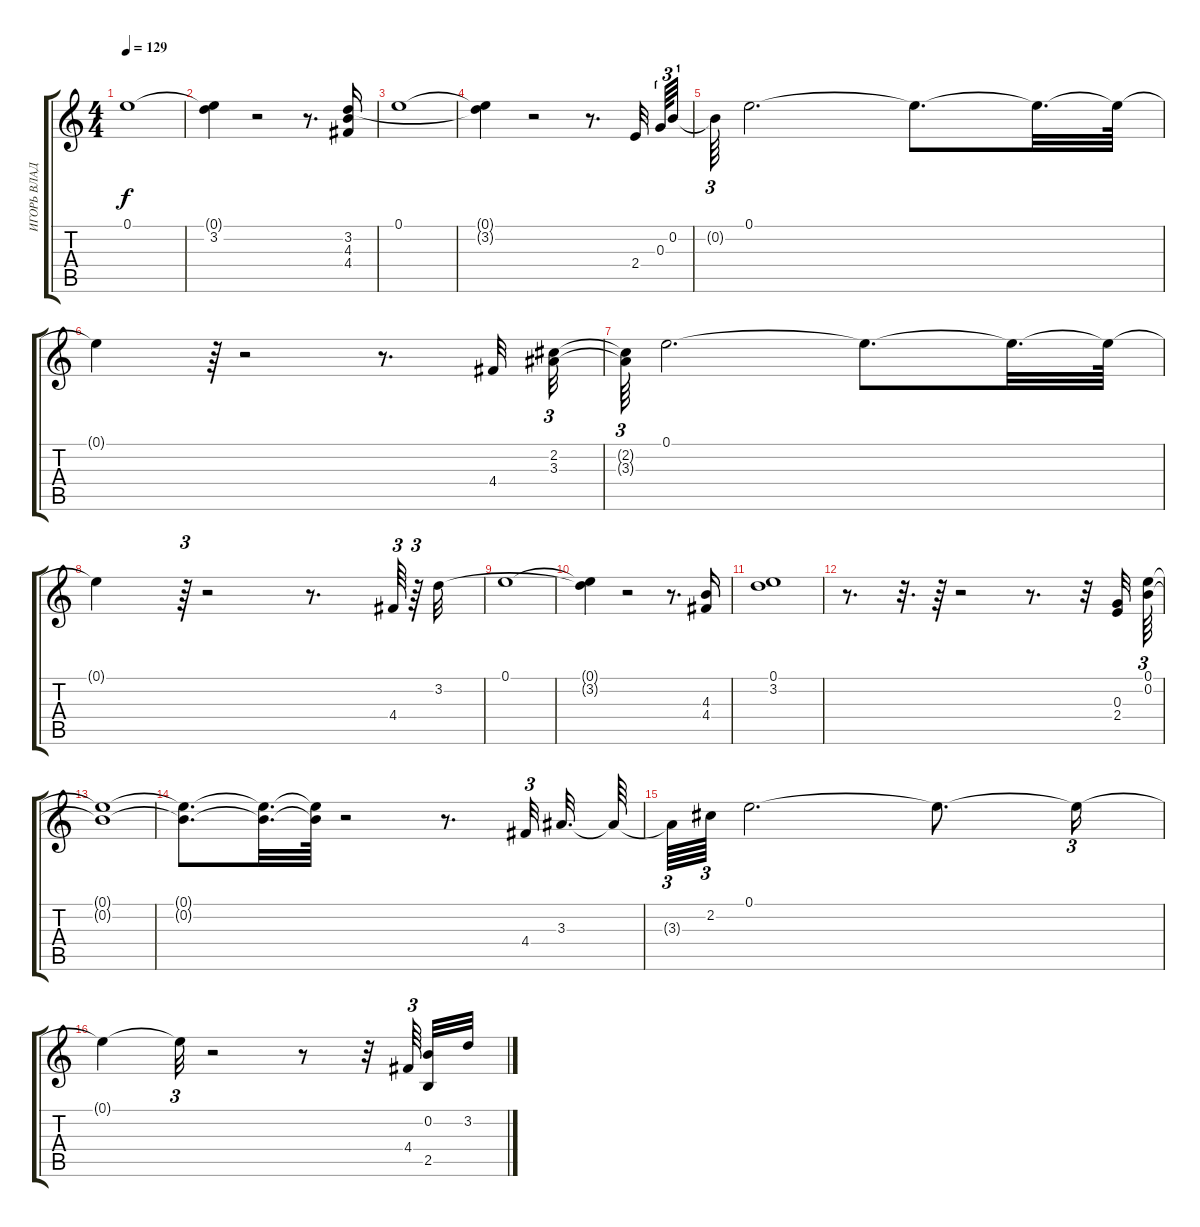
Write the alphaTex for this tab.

\track ("ИГОРЬ ВЛАДИМИРОВИЧ(БАКАЛАВР ЭКОНОМИКИ)" "ИГОРЬ ВЛАД") {instrument electricguitarjazz}
\staff {score tabs}
\tuning (E4 B3 G3 D3 A2 E2) {hide}
\ts (4 4)
\tempo 129
\clef g2
\ks c
0.1.1{dy f} |
(0.1{t} 3.2{t}).4 r.2 r.8{d} (3.2 4.3 4.4).16 |
0.1.1 |
(0.1{t} 3.2{t}).4 r.2 r.8{d} 2.4.32{beam splitsecondary} 0.3.64{tu (3 2)} 0.2.32{tu (3 2)} |
0.2{t}.64{tu (3 2)} 0.1.2{d} 0.1{t}.8{d} 0.1{t}.32{d} 0.1{t}.64 |
0.1{t}.4 r.64{tu (3 2)} r.2 r.8{d} 4.4.32 (2.2 3.3).32{tu (3 2)} |
(2.2{t} 3.3{t}).64{tu (3 2)} 0.1.2{d} 0.1{t}.8{d} 0.1{t}.32{d} 0.1{t}.64 |
0.1{t}.4 r.64{tu (3 2)} r.2 r.8{d} 4.4.64{tu (3 2)} r.64{tu (3 2)} 3.2.32 |
0.1.1 |
(0.1{t} 3.2{t}).4 r.2 r.8{d} (4.3 4.4).16 |
(0.1 3.2).1 |
r.8{d} r.32{d} r.64 r.2 r.8{d} r.32 (0.3 2.4).32 (0.1 0.2).64{tu (3 2)} |
(0.1{t} 0.2{t}).1 |
(0.1{t} 0.2{t}).8{d} (0.1{t} 0.2{t}).32{d} (0.1{t} 0.2{t}).64 r.2 r.8{d} 4.4.32{tu (3 2)} 3.3.32{d} 3.3{t}.64 |
3.3{t}.64{tu (3 2)} 2.2.64{tu (3 2)} 0.1.2{d} 0.1{t}.8{d} 0.1{t}.16{tu (3 2)} |
0.1{t}.4 0.1{t}.32{tu (3 2)} r.2 r.8 r.32 4.4.64{tu (3 2) beam splitsecondary} (0.2 2.5).32 3.2.32
